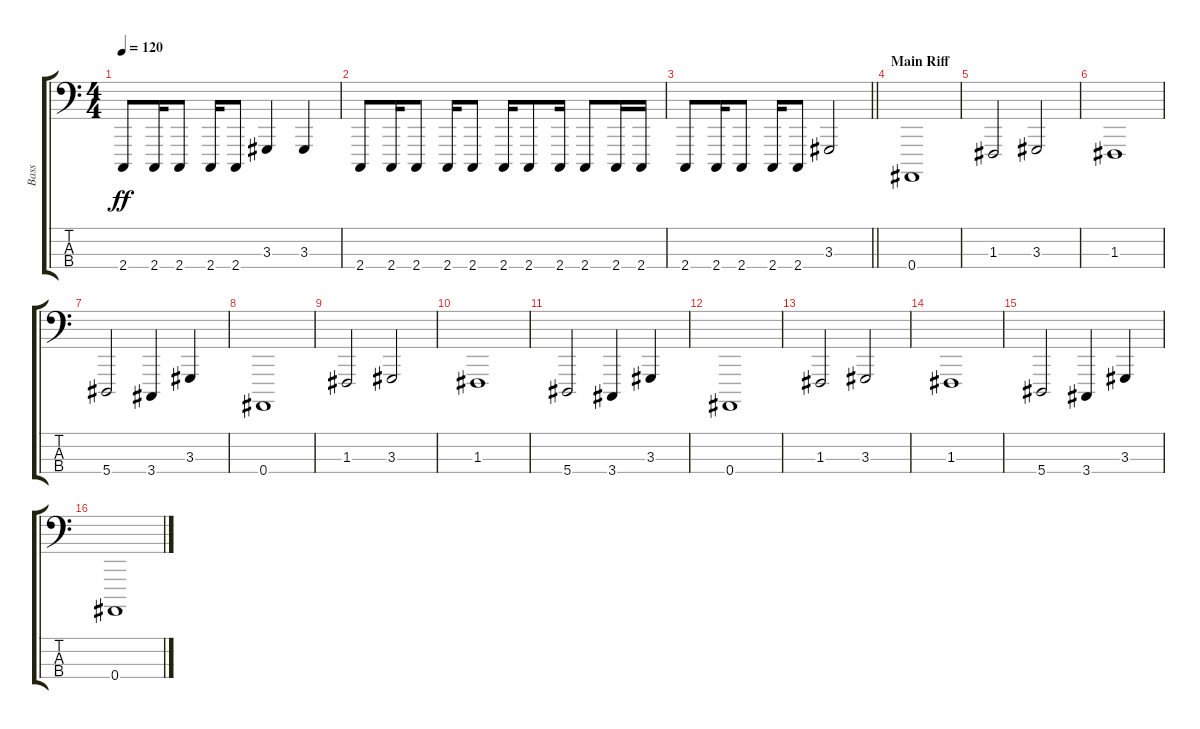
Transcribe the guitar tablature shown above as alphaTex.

\track ("Bass" "Bass") {instrument cello}
\staff {score tabs}
\tuning (Eb2 Bb1 F1 Bb0) {hide}
\ts (4 4)
\tempo 120
\clef f4
\ks c
2.4.8{dy ff} 2.4.16 2.4.8 2.4.16 2.4.8 3.3.4 3.3.4 |
2.4.8 2.4.16 2.4.8 2.4.16 2.4.8 2.4.16 2.4.8 2.4.16 2.4.8 2.4.16 2.4.16 |
\barLineRight lightlight
2.4.8 2.4.16 2.4.8 2.4.16 2.4.8 3.3.2 |
\section ("" "Main Riff")
0.4.1 |
1.3.2 3.3.2 |
1.3.1 |
5.4.2 3.4.4 3.3.4 |
0.4.1 |
1.3.2 3.3.2 |
1.3.1 |
5.4.2 3.4.4 3.3.4 |
0.4.1 |
1.3.2 3.3.2 |
1.3.1 |
5.4.2 3.4.4 3.3.4 |
0.4.1
